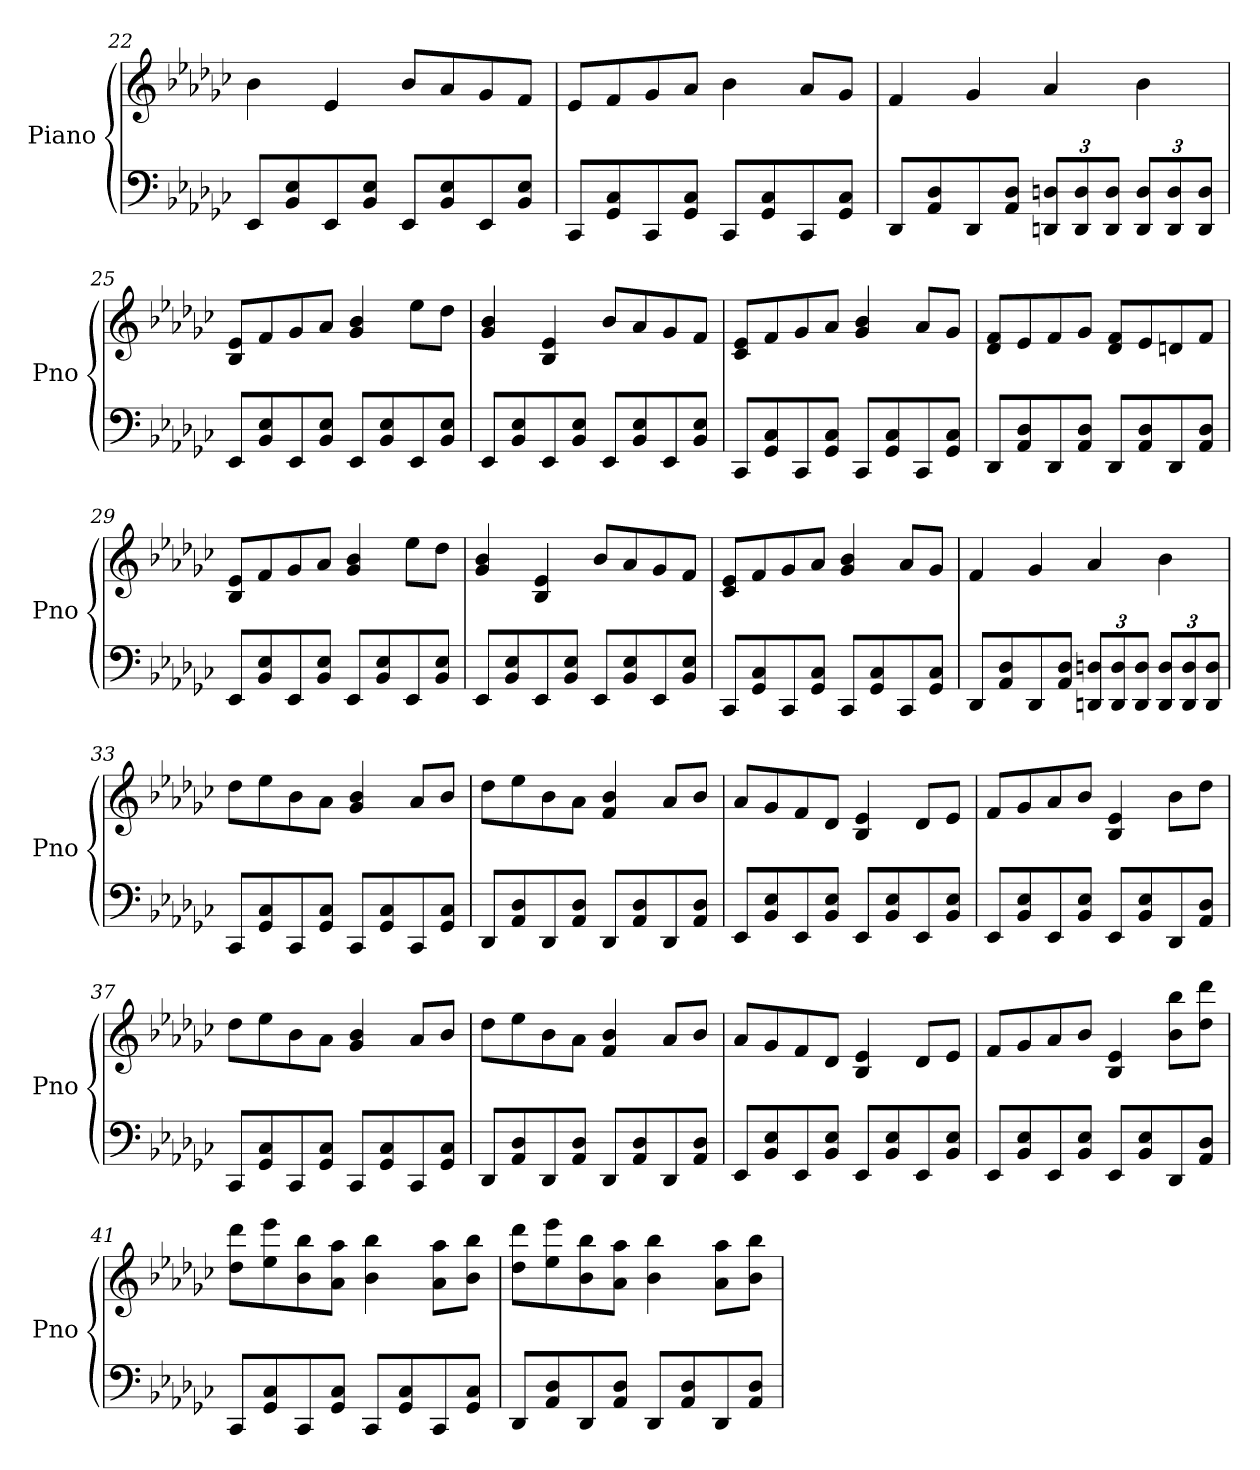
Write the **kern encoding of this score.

**kern	**kern
*part2	*part1
*staff2	*staff1
*I"Piano	*I"Piano
*I'Pno	*I'Pno
*clefF4	*clefG2
*k[b-e-a-d-g-c-]	*k[b-e-a-d-g-c-]
*G-:	*G-:
=22	=22
8EE-/L	4b-\
8BB-/ 8E-/	.
8EE-/	4e-/
8BB-/ 8E-/J	.
8EE-/L	8b-/L
8BB-/ 8E-/	8a-/
8EE-/	8g-/
8BB-/ 8E-/J	8f/J
=23	=23
8CC-/L	8e-/L
8GG-/ 8C-/	8f/
8CC-/	8g-/
8GG-/ 8C-/J	8a-/J
8CC-/L	4b-\
8GG-/ 8C-/	.
8CC-/	8a-/L
8GG-/ 8C-/J	8g-/J
!!LO:LB:g=z
=24	=24
8DD-/L	4f/
8AA-/ 8D-/	.
8DD-/	4g-/
8AA-/ 8D-/J	.
*Xbrackettup	*
12DDn/ 12Dn/L	4a-/
12DD/ 12D/	.
12DD/ 12D/J	.
12DD/ 12D/L	4b-\
12DD/ 12D/	.
12DD/ 12D/J	.
=25	=25
8EE-/L	8B-/ 8e-/L
8BB-/ 8E-/	8f/
8EE-/	8g-/
8BB-/ 8E-/J	8a-/J
8EE-/L	4g-/ 4b-/
8BB-/ 8E-/	.
8EE-/	8ee-\L
8BB-/ 8E-/J	8dd-\J
=26	=26
8EE-/L	4g-/ 4b-/
8BB-/ 8E-/	.
8EE-/	4B-/ 4e-/
8BB-/ 8E-/J	.
8EE-/L	8b-/L
8BB-/ 8E-/	8a-/
8EE-/	8g-/
8BB-/ 8E-/J	8f/J
=27	=27
8CC-/L	8c-/ 8e-/L
8GG-/ 8C-/	8f/
8CC-/	8g-/
8GG-/ 8C-/J	8a-/J
8CC-/L	4g-/ 4b-/
8GG-/ 8C-/	.
8CC-/	8a-/L
8GG-/ 8C-/J	8g-/J
!!LO:LB:g=z
=28	=28
8DD-/L	8d-/ 8f/L
8AA-/ 8D-/	8e-/
8DD-/	8f/
8AA-/ 8D-/J	8g-/J
8DD-/L	8d-/ 8f/L
8AA-/ 8D-/	8e-/
8DD-/	8dn/
8AA-/ 8D-/J	8f/J
=29	=29
8EE-/L	8B-/ 8e-/L
8BB-/ 8E-/	8f/
8EE-/	8g-/
8BB-/ 8E-/J	8a-/J
8EE-/L	4g-/ 4b-/
8BB-/ 8E-/	.
8EE-/	8ee-\L
8BB-/ 8E-/J	8dd-\J
=30	=30
8EE-/L	4g-/ 4b-/
8BB-/ 8E-/	.
8EE-/	4B-/ 4e-/
8BB-/ 8E-/J	.
8EE-/L	8b-/L
8BB-/ 8E-/	8a-/
8EE-/	8g-/
8BB-/ 8E-/J	8f/J
=31	=31
8CC-/L	8c-/ 8e-/L
8GG-/ 8C-/	8f/
8CC-/	8g-/
8GG-/ 8C-/J	8a-/J
8CC-/L	4g-/ 4b-/
8GG-/ 8C-/	.
8CC-/	8a-/L
8GG-/ 8C-/J	8g-/J
!!LO:PB:g=z
=32	=32
8DD-/L	4f/
8AA-/ 8D-/	.
8DD-/	4g-/
8AA-/ 8D-/J	.
12DDn/ 12Dn/L	4a-/
12DD/ 12D/	.
12DD/ 12D/J	.
12DD/ 12D/L	4b-\
12DD/ 12D/	.
12DD/ 12D/J	.
=33	=33
8CC-/L	8dd-\L
8GG-/ 8C-/	8ee-\
8CC-/	8b-\
8GG-/ 8C-/J	8a-\J
8CC-/L	4g-/ 4b-/
8GG-/ 8C-/	.
8CC-/	8a-/L
8GG-/ 8C-/J	8b-/J
=34	=34
8DD-/L	8dd-\L
8AA-/ 8D-/	8ee-\
8DD-/	8b-\
8AA-/ 8D-/J	8a-\J
8DD-/L	4f/ 4b-/
8AA-/ 8D-/	.
8DD-/	8a-/L
8AA-/ 8D-/J	8b-/J
=35	=35
8EE-/L	8a-/L
8BB-/ 8E-/	8g-/
8EE-/	8f/
8BB-/ 8E-/J	8d-/J
8EE-/L	4B-/ 4e-/
8BB-/ 8E-/	.
8EE-/	8d-/L
8BB-/ 8E-/J	8e-/J
!!LO:LB:g=z
=36	=36
8EE-/L	8f/L
8BB-/ 8E-/	8g-/
8EE-/	8a-/
8BB-/ 8E-/J	8b-/J
8EE-/L	4B-/ 4e-/
8BB-/ 8E-/	.
8DD-/	8b-\L
8AA-/ 8D-/J	8dd-\J
=37	=37
8CC-/L	8dd-\L
8GG-/ 8C-/	8ee-\
8CC-/	8b-\
8GG-/ 8C-/J	8a-\J
8CC-/L	4g-/ 4b-/
8GG-/ 8C-/	.
8CC-/	8a-/L
8GG-/ 8C-/J	8b-/J
=38	=38
8DD-/L	8dd-\L
8AA-/ 8D-/	8ee-\
8DD-/	8b-\
8AA-/ 8D-/J	8a-\J
8DD-/L	4f/ 4b-/
8AA-/ 8D-/	.
8DD-/	8a-/L
8AA-/ 8D-/J	8b-/J
=39	=39
8EE-/L	8a-/L
8BB-/ 8E-/	8g-/
8EE-/	8f/
8BB-/ 8E-/J	8d-/J
8EE-/L	4B-/ 4e-/
8BB-/ 8E-/	.
8EE-/	8d-/L
8BB-/ 8E-/J	8e-/J
=40	=40
8EE-/L	8f/L
8BB-/ 8E-/	8g-/
8EE-/	8a-/
8BB-/ 8E-/J	8b-/J
8EE-/L	4B-/ 4e-/
8BB-/ 8E-/	.
8DD-/	8b-\ 8bb-\L
8AA-/ 8D-/J	8dd-\ 8ddd-\J
!!LO:LB:g=z
=41	=41
8CC-/L	8dd-\ 8ddd-\L
8GG-/ 8C-/	8ee-\ 8eee-\
8CC-/	8b-\ 8bb-\
8GG-/ 8C-/J	8a-\ 8aa-\J
8CC-/L	4b-\ 4bb-\
8GG-/ 8C-/	.
8CC-/	8a-\ 8aa-\L
8GG-/ 8C-/J	8b-\ 8bb-\J
=42	=42
8DD-/L	8dd-\ 8ddd-\L
8AA-/ 8D-/	8ee-\ 8eee-\
8DD-/	8b-\ 8bb-\
8AA-/ 8D-/J	8a-\ 8aa-\J
8DD-/L	4b-\ 4bb-\
8AA-/ 8D-/	.
8DD-/	8a-\ 8aa-\L
8AA-/ 8D-/J	8b-\ 8bb-\J
=	=
*-	*-
